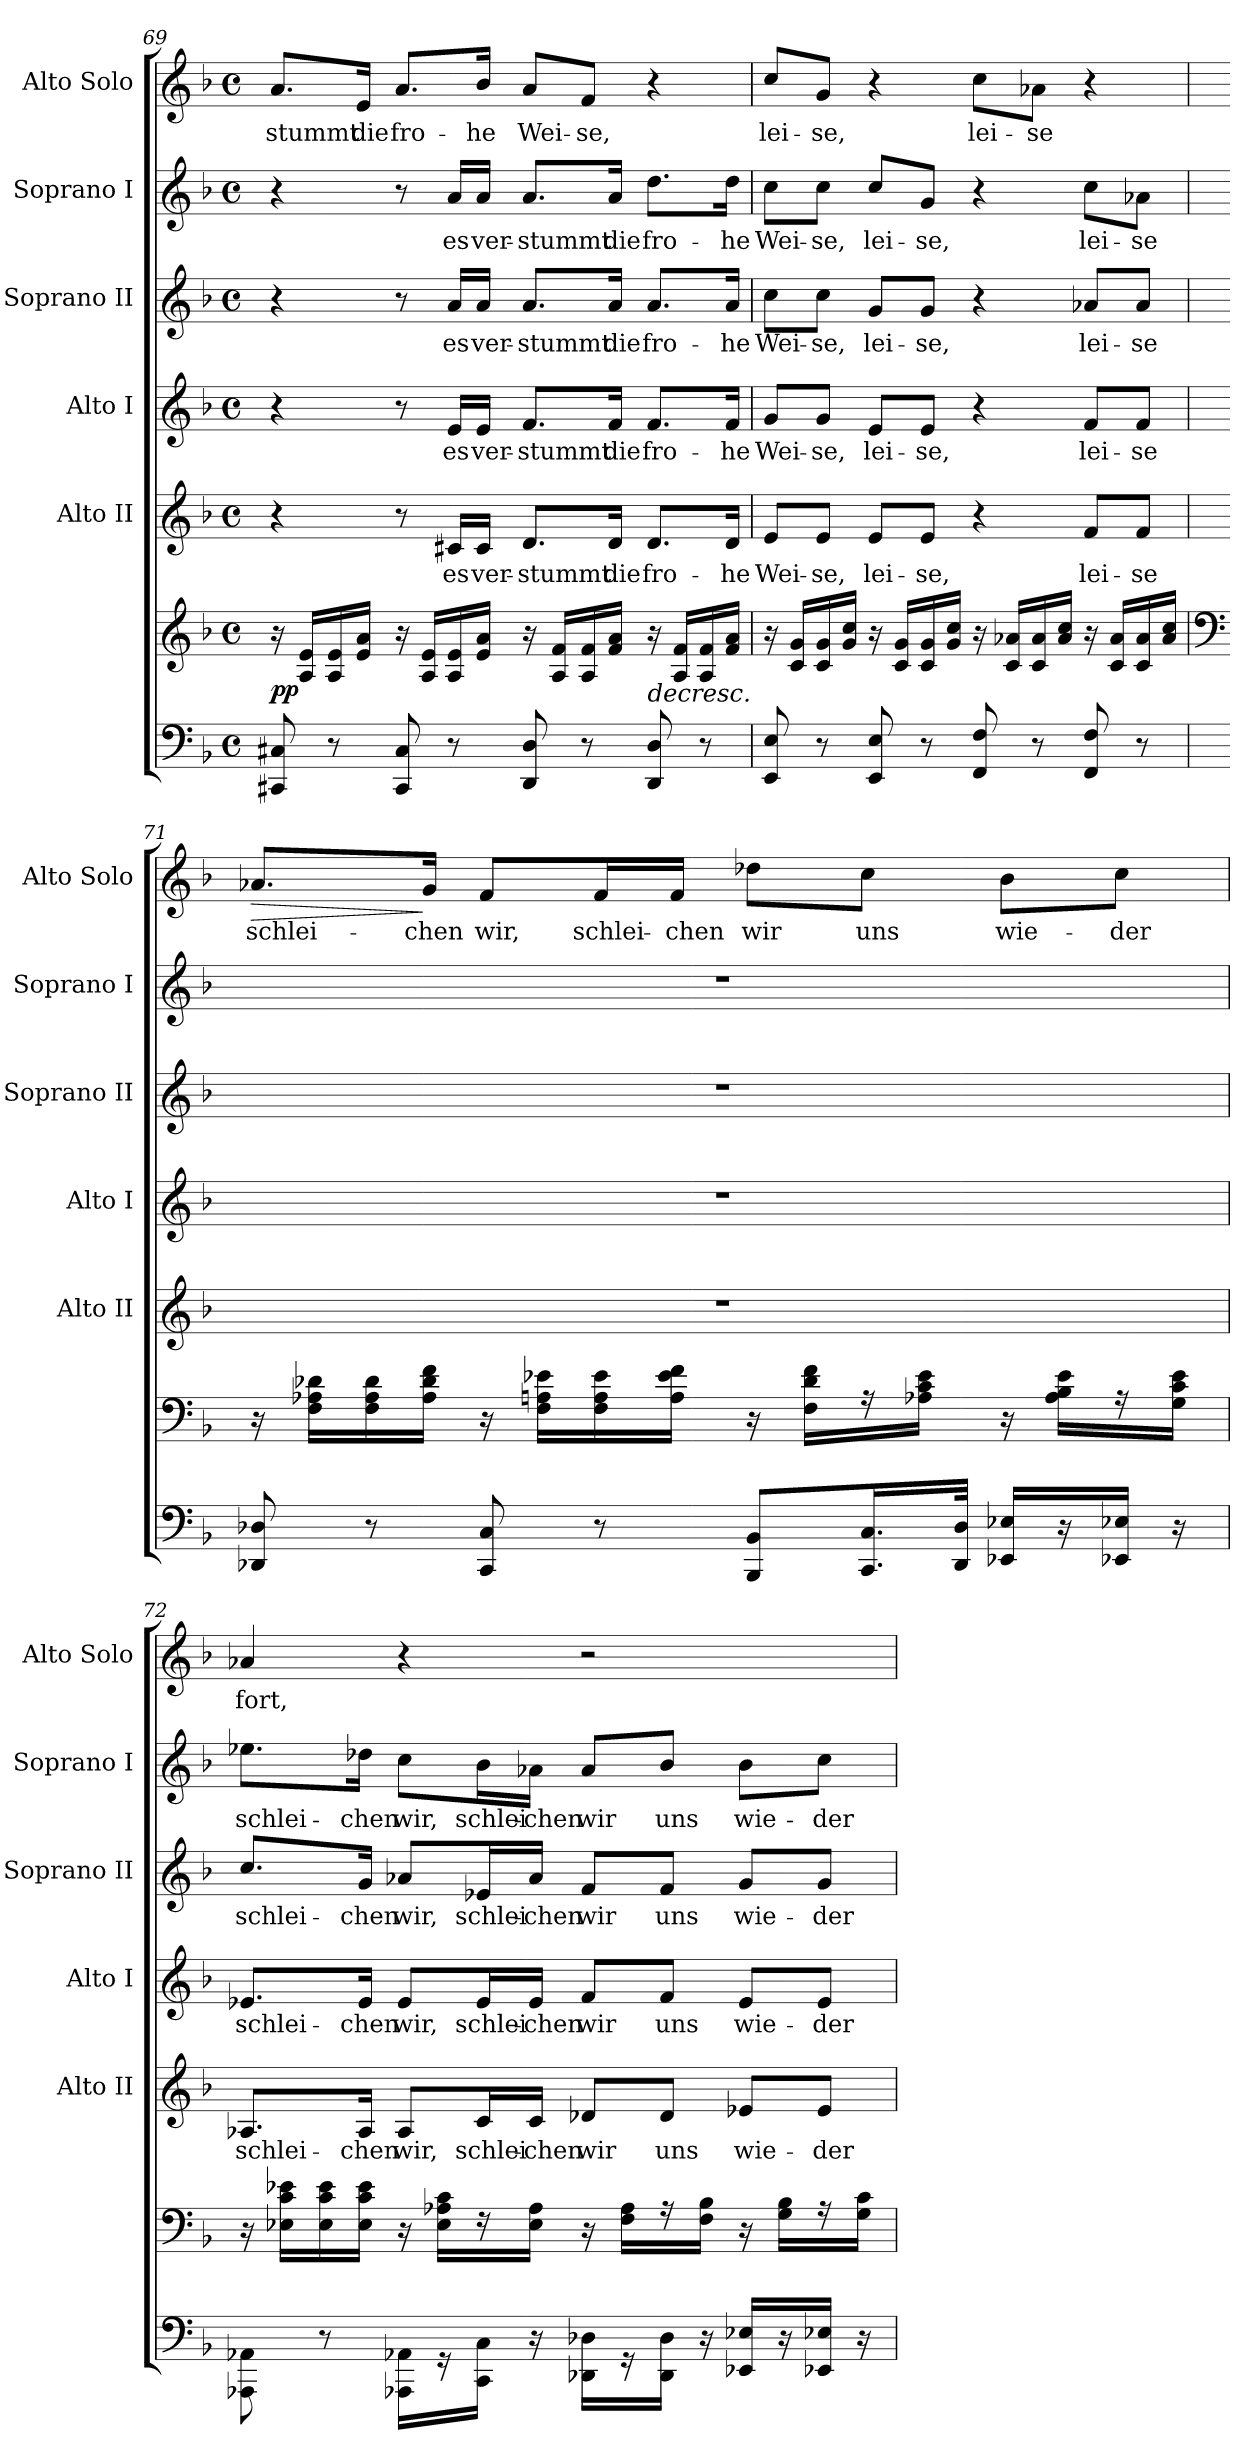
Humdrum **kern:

**kern	**kern	**dynam	**kern	**text	**kern	**text	**kern	**text	**kern	**text	**kern	**text	**dynam
*part7	*part6	*part6	*part5	*part5	*part4	*part4	*part3	*part3	*part2	*part2	*part1	*part1	*part1
*staff7	*staff6	*staff6	*staff5	*staff5	*staff4	*staff4	*staff3	*staff3	*staff2	*staff2	*staff1	*staff1	*staff1
*	*	*	*I"Alto II	*	*I"Alto I	*	*I"Soprano II	*	*I"Soprano I	*	*I"Alto Solo	*	*
*	*	*	*I'Alto II	*	*I'Alto I	*	*I'Soprano II	*	*I'Soprano I	*	*I'Alto Solo	*	*
*clefF4	*clefG2	*	*clefG2	*	*clefG2	*	*clefG2	*	*clefG2	*	*clefG2	*	*
*k[b-]	*k[b-]	*	*k[b-]	*	*k[b-]	*	*k[b-]	*	*k[b-]	*	*k[b-]	*	*
*F:	*F:	*	*F:	*	*F:	*	*F:	*	*F:	*	*F:	*	*
*M4/4	*M4/4	*	*M4/4	*	*M4/4	*	*M4/4	*	*M4/4	*	*M4/4	*	*
*met(c)	*met(c)	*	*met(c)	*	*met(c)	*	*met(c)	*	*met(c)	*	*met(c)	*	*
=69	=69	=69	=69	=69	=69	=69	=69	=69	=69	=69	=69	=69	=69
*	*^	*	*^	*	*^	*	*^	*	*	*	*	*	*
!	!	!	!LO:DY:b	!	!	!	!	!	!	!	!	!	!	!	!	!	!
8CC#X/ 8C#X/	16r	8ryy	pp	4r	2ryy	.	4r	4ryy	.	4r	8ryy	.	4r	.	8.a/L	-stummt	.
.	16A/ 16e/LL	.	.	.	.	.	.	.	.	.	.	.	.	.	.	.	.
8r	16A/ 16e/	8ryy	.	.	.	.	.	.	.	.	2..ryy	.	.	.	.	.	.
.	16e/ 16a/JJ	.	.	.	.	.	.	.	.	.	.	.	.	.	16e/Jk	die	.
8CC#/ 8C#/	16r	8ryy	.	8r	.	.	8r	8ryy	.	8r	.	.	8r	.	8.a/L	fro-	.
.	16A/ 16e/LL	.	.	.	.	.	.	.	.	.	.	.	.	.	.	.	.
8r	16A/ 16e/	8ryy	.	16c#X/LL	.	es	16e/LL	8ryy	es	16a/LL	.	es	16a/LL	es	.	.	.
.	16e/ 16a/JJ	.	.	16c#/JJ	.	ver-	16e/JJ	.	ver-	16a/JJ	.	ver-	16a/JJ	ver-	16b-/Jk	-he	.
8DD/ 8D/	16r	8ryy	.	8.d/L	8ryy	-stummt	8.f/L	8ryy	-stummt	8.a/L	.	-stummt	8.a/L	-stummt	8a/L	Wei-	.
.	16A/ 16f/LL	.	.	.	.	.	.	.	.	.	.	.	.	.	.	.	.
8r	16A/ 16f/	8ryy	.	.	8ryy	.	.	8ryy	.	.	.	.	.	.	8f/J	-se,	.
.	16f/ 16a/JJ	.	.	16d/Jk	.	die	16f/Jk	.	die	16a/Jk	.	die	16a/Jk	die	.	.	.
!	!LO:TX:b:i:t=decresc.	!	!	!	!	!	!	!	!	!	!	!	!	!	!	!	!
8DD/ 8D/	16r	8ryy	.	8.d/L	8ryy	fro-	8.f/L	8ryy	fro-	8.a/L	.	fro-	8.dd\L	fro-	4r	.	.
.	16A/ 16f/LL	.	.	.	.	.	.	.	.	.	.	.	.	.	.	.	.
8r	16A/ 16f/	8ryy	.	.	8ryy	.	.	8ryy	.	.	.	.	.	.	.	.	.
.	16f/ 16a/JJ	.	.	16d/Jk	.	-he	16f/Jk	.	-he	16a/Jk	.	-he	16dd\Jk	-he	.	.	.
*	*	*	*	*v	*v	*	*	*	*	*v	*v	*	*	*	*	*	*
*	*	*	*	*	*	*v	*v	*	*	*	*	*	*	*	*
!!LO:LB:g=z
=70	=70	=70	=70	=70	=70	=70	=70	=70	=70	=70	=70	=70	=70	=70
8EE/ 8E/	16r	8ryy	.	8e/L	Wei-	8g/L	Wei-	8cc\L	Wei-	8cc\L	Wei-	8cc/L	lei-	.
.	16c/ 16g/LL	.	.	.	.	.	.	.	.	.	.	.	.	.
8r	16c/ 16g/	8ryy	.	8e/J	-se,	8g/J	-se,	8cc\J	-se,	8cc\J	-se,	8g/J	-se,	.
.	16g/ 16cc/JJ	.	.	.	.	.	.	.	.	.	.	.	.	.
8EE/ 8E/	16r	8ryy	.	8e/L	lei-	8e/L	lei-	8g/L	lei-	8cc/L	lei-	4r	.	.
.	16c/ 16g/LL	.	.	.	.	.	.	.	.	.	.	.	.	.
8r	16c/ 16g/	8ryy	.	8e/J	-se,	8e/J	-se,	8g/J	-se,	8g/J	-se,	.	.	.
.	16g/ 16cc/JJ	.	.	.	.	.	.	.	.	.	.	.	.	.
8FF/ 8F/	16r	8ryy	.	4r	.	4r	.	4r	.	4r	.	8cc\L	lei-	.
.	16c/ 16a-X/LL	.	.	.	.	.	.	.	.	.	.	.	.	.
8r	16c/ 16a-/	8ryy	.	.	.	.	.	.	.	.	.	8a-X\J	-se	.
.	16a-/ 16cc/JJ	.	.	.	.	.	.	.	.	.	.	.	.	.
8FF/ 8F/	16r	8ryy	.	8f/L	lei-	8f/L	lei-	8a-X/L	lei-	8cc\L	lei-	4r	.	.
.	16c/ 16a-/LL	.	.	.	.	.	.	.	.	.	.	.	.	.
8r	16c/ 16a-/	8ryy	.	8f/J	-se	8f/J	-se	8a-/J	-se	8a-X\J	-se	.	.	.
.	16a-/ 16cc/JJ	.	.	.	.	.	.	.	.	.	.	.	.	.
*	*v	*v	*	*	*	*	*	*	*	*	*	*	*	*
=71	=71	=71	=71	=71	=71	=71	=71	=71	=71	=71	=71	=71	=71
*	*clefF4	*	*	*	*	*	*	*	*	*	*	*	*
!	!	!	!	!	!	!	!	!	!	!	!	!	!LO:HP:b
8DD-X/ 8D-X/	16r	.	1r	.	1r	.	1r	.	1r	.	8.a-X/L	schlei-	>
.	16F\ 16A-X\ 16d-X\LL	.	.	.	.	.	.	.	.	.	.	.	.
8r	16F\ 16A-\ 16d-\	.	.	.	.	.	.	.	.	.	.	.	.
.	16A-\ 16d-\ 16f\JJ	.	.	.	.	.	.	.	.	.	16g/Jk	-chen	]
8CC/ 8C/	16r	.	.	.	.	.	.	.	.	.	8f/L	wir,	.
.	16F\ 16An\ 16e-X\LL	.	.	.	.	.	.	.	.	.	.	.	.
8r	16F\ 16A\ 16e-\	.	.	.	.	.	.	.	.	.	16f/L	schlei-	.
.	16A\ 16e-\ 16f\JJ	.	.	.	.	.	.	.	.	.	16f/JJ	-chen	.
8BBB-/ 8BB-/L	16r	.	.	.	.	.	.	.	.	.	8dd-X\L	wir	.
.	16F\ 16d-\ 16f\KL	.	.	.	.	.	.	.	.	.	.	.	.
16.CC/ 16.C/L	16r	.	.	.	.	.	.	.	.	.	8cc\J	uns	.
.	16A-X\ 16c\ 16e-\Jk	.	.	.	.	.	.	.	.	.	.	.	.
32DD-/ 32D-/JJk	.	.	.	.	.	.	.	.	.	.	.	.	.
16EE-X/ 16E-X/KL	16r	.	.	.	.	.	.	.	.	.	8b-\L	wie-	.
16r	16A-\ 16B-\ 16e-\KL	.	.	.	.	.	.	.	.	.	.	.	.
16EE-X/ 16E-X/Jk	16r	.	.	.	.	.	.	.	.	.	8cc\J	-der	.
16r	16G\ 16c\ 16e-\Jk	.	.	.	.	.	.	.	.	.	.	.	.
!!LO:PB:g=z
=72	=72	=72	=72	=72	=72	=72	=72	=72	=72	=72	=72	=72	=72
8AAA-X\ 8AA-X\	16r	.	8.A-X/L	schlei-	8.e-X/L	schlei-	8.cc/L	schlei-	8.ee-X\L	schlei-	4a-X/	fort,	.
.	16E-X\ 16c\ 16e-X\LL	.	.	.	.	.	.	.	.	.	.	.	.
8r	16E-\ 16c\ 16e-\	.	.	.	.	.	.	.	.	.	.	.	.
.	16E-\ 16c\ 16e-\JJ	.	16A-/Jk	-chen	16e-/Jk	-chen	16g/Jk	-chen	16dd-X\Jk	-chen	.	.	.
16AAA-X\ 16AA-X\KL	16r	.	8A-/L	wir,	8e-/L	wir,	8a-X/L	wir,	8cc\L	wir,	4r	.	.
16r	16E-\ 16A-X\ 16c\KL	.	.	.	.	.	.	.	.	.	.	.	.
16CC\ 16C\Jk	16r	.	16c/L	schlei-	16e-/L	schlei-	16e-X/L	schlei-	16b-\L	schlei-	.	.	.
16r	16E-\ 16A-\Jk	.	16c/JJ	-chen	16e-/JJ	-chen	16a-/JJ	-chen	16a-X\JJ	-chen	.	.	.
16DD-X\ 16D-X\KL	16r	.	8d-X/L	wir	8f/L	wir	8f/L	wir	8a-/L	wir	2r	.	.
16r	16F\ 16A-\KL	.	.	.	.	.	.	.	.	.	.	.	.
16DD-\ 16D-\Jk	16r	.	8d-/J	uns	8f/J	uns	8f/J	uns	8b-/J	uns	.	.	.
16r	16F\ 16B-\Jk	.	.	.	.	.	.	.	.	.	.	.	.
16EE-X/ 16E-X/KL	16r	.	8e-X/L	wie-	8e-/L	wie-	8g/L	wie-	8b-\L	wie-	.	.	.
16r	16G\ 16B-\KL	.	.	.	.	.	.	.	.	.	.	.	.
16EE-X/ 16E-X/Jk	16r	.	8e-/J	-der	8e-/J	-der	8g/J	-der	8cc\J	-der	.	.	.
16r	16G\ 16c\Jk	.	.	.	.	.	.	.	.	.	.	.	.
=	=	=	=	=	=	=	=	=	=	=	=	=	=
*-	*-	*-	*-	*-	*-	*-	*-	*-	*-	*-	*-	*-	*-
